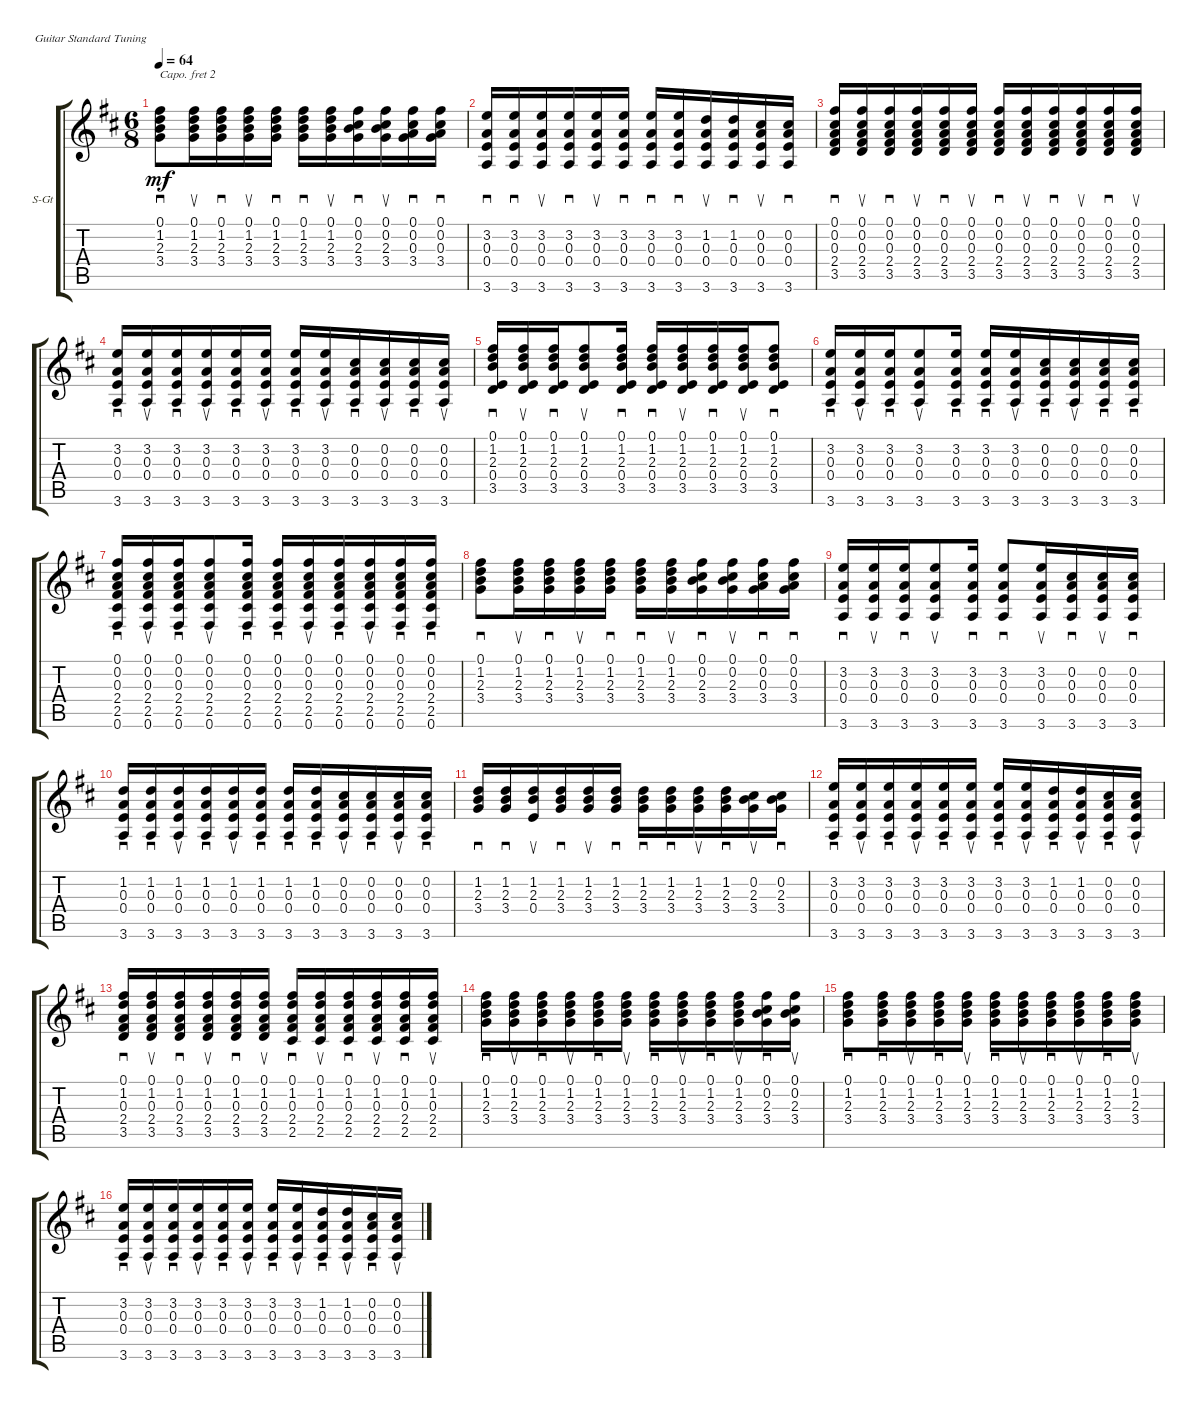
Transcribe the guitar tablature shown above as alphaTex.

\defaultSystemsLayout 4
\bracketExtendMode groupsimilarinstruments
\firstSystemTrackNameOrientation horizontal
\otherSystemsTrackNameOrientation horizontal
\track ("Acoustic Guitar" "S-Gt") {instrument acousticguitarsteel}
\staff {score tabs}
\capo 2
\tuning (E4 B3 G3 D3 A2 E2)
\ts (6 8)
\tempo 64
\clef g2
\ks d
(0.1 1.2 2.3 3.4).8{sd dy mf} (0.1 1.2 2.3 3.4).16{su} (0.1 1.2 2.3 3.4).16{sd} (0.1 1.2 2.3 3.4).16{su} (0.1 1.2 2.3 3.4).16{sd} (0.1 1.2 2.3 3.4).16{sd} (0.1 1.2 2.3 3.4).16{su} (0.1 0.2 2.3 3.4).16{sd} (0.1 0.2 2.3 3.4).16{su} (0.1 0.2 0.3 3.4).16{sd} (0.1 0.2 0.3 3.4).16{sd} |
(3.2 0.3 0.4 3.6).16{sd} (3.6 0.4 0.3 3.2).16{sd} (3.6 0.4 0.3 3.2).16{su} (3.6 0.4 0.3 3.2).16{sd} (3.6 0.4 0.3 3.2).16{su} (3.2 0.3 0.4 3.6).16{sd} (3.2 0.3 0.4 3.6).16{sd} (3.6 0.4 0.3 3.2).16{sd} (3.6 0.4 0.3 1.2).16{su} (3.6 0.4 0.3 1.2).16{sd} (3.6 0.4 0.3 0.2).16{su} (0.2 0.3 0.4 3.6).16{sd} |
(3.5 2.4 0.3 0.2 0.1).16{sd} (3.5 2.4 0.3 0.2 0.1).16{su} (3.5 2.4 0.3 0.2 0.1).16{sd} (3.5 2.4 0.3 0.2 0.1).16{su} (3.5 2.4 0.3 0.2 0.1).16{sd} (3.5 2.4 0.3 0.2 0.1).16{su} (3.5 2.4 0.3 0.2 0.1).16{sd} (3.5 2.4 0.3 0.2 0.1).16{su} (3.5 2.4 0.3 0.2 0.1).16{sd} (3.5 2.4 0.3 0.2 0.1).16{su} (3.5 2.4 0.3 0.2 0.1).16{sd} (3.5 2.4 0.3 0.2 0.1).16{su} |
(0.4 0.3 3.2 3.6).16{sd} (0.4 0.3 3.2 3.6).16{su} (0.4 0.3 3.2 3.6).16{sd} (0.4 0.3 3.2 3.6).16{su} (0.4 0.3 3.2 3.6).16{sd} (0.4 0.3 3.2 3.6).16{su} (0.4 0.3 3.2 3.6).16{sd} (0.4 0.3 3.2 3.6).16{su} (0.4 0.3 0.2 3.6).16{sd} (0.4 0.3 0.2 3.6).16{su} (0.4 0.3 0.2 3.6).16{sd} (0.4 0.3 0.2 3.6).16{su} |
(0.1 1.2 2.3 0.4 3.5).16{sd} (0.1 1.2 2.3 0.4 3.5).16{su} (0.1 1.2 2.3 0.4 3.5).16{sd} (0.1 1.2 2.3 0.4 3.5).8{su} (0.1 1.2 2.3 0.4 3.5).16{sd} (0.1 1.2 2.3 0.4 3.5).16{sd} (0.1 1.2 2.3 0.4 3.5).16{su} (0.1 1.2 2.3 0.4 3.5).16{sd} (0.1 1.2 2.3 0.4 3.5).16{su} (0.1 1.2 2.3 0.4 3.5).8{sd} |
(3.2 0.3 0.4 3.6).16{sd} (3.2 0.3 0.4 3.6).16{su} (3.2 0.3 0.4 3.6).16{sd} (3.2 0.3 0.4 3.6).8{su} (3.2 0.3 0.4 3.6).16{sd} (3.2 0.3 0.4 3.6).16{sd} (3.2 0.3 0.4 3.6).16{su} (0.2 0.3 0.4 3.6).16{sd} (0.2 0.3 0.4 3.6).16{su} (0.2 0.3 0.4 3.6).16{sd} (0.2 0.3 0.4 3.6).16{sd} |
(0.1 0.2 0.3 2.4 2.5 0.6).16{sd} (0.1 0.2 0.3 2.4 2.5 0.6).16{su} (0.1 0.2 0.3 2.4 2.5 0.6).16{sd} (0.1 0.2 0.3 2.4 2.5 0.6).8{su} (0.1 0.2 0.3 2.4 2.5 0.6).16{sd} (0.1 0.2 0.3 2.4 2.5 0.6).16{sd} (0.1 0.2 0.3 2.4 2.5 0.6).16{su} (0.1 0.2 0.3 2.4 2.5 0.6).16{sd} (0.1 0.2 0.3 2.4 2.5 0.6).16{su} (0.1 0.2 0.3 2.4 2.5 0.6).16{sd} (0.1 0.2 0.3 2.4 2.5 0.6).16{sd} |
(0.1 1.2 2.3 3.4).8{sd} (0.1 1.2 2.3 3.4).16{su} (0.1 1.2 2.3 3.4).16{sd} (0.1 1.2 2.3 3.4).16{su} (0.1 1.2 2.3 3.4).16{sd} (0.1 1.2 2.3 3.4).16{sd} (0.1 1.2 2.3 3.4).16{su} (0.1 0.2 2.3 3.4).16{sd} (0.1 0.2 2.3 3.4).16{su} (0.1 0.2 0.3 3.4).16{sd} (0.1 0.2 0.3 3.4).16{sd} |
(3.2 0.3 0.4 3.6).16{sd} (3.2 0.3 0.4 3.6).16{su} (3.2 0.3 0.4 3.6).16{sd} (3.2 0.3 0.4 3.6).8{su} (3.2 0.3 0.4 3.6).16{sd} (3.2 0.3 0.4 3.6).8{sd} (3.2 0.3 0.4 3.6).16{su} (0.2 0.3 0.4 3.6).16{sd} (0.2 0.3 0.4 3.6).16{su} (0.2 0.3 0.4 3.6).16{sd} |
(1.2 0.3 0.4 3.6).16{sd} (3.6 0.4 0.3 1.2).16{sd} (3.6 0.4 0.3 1.2).16{su} (3.6 0.4 0.3 1.2).16{sd} (3.6 0.4 0.3 1.2).16{su} (1.2 0.3 0.4 3.6).16{sd} (1.2 0.3 0.4 3.6).16{sd} (3.6 0.4 0.3 1.2).16{sd} (3.6 0.4 0.3 0.2).16{su} (3.6 0.4 0.3 0.2).16{sd} (3.6 0.4 0.3 0.2).16{su} (0.2 0.3 0.4 3.6).16{sd} |
(1.2 2.3 3.4).16{sd} (3.4 2.3 1.2).16{sd} (0.4 2.3 1.2).16{su} (3.4 2.3 1.2).16{sd} (3.4 2.3 1.2).16{su} (1.2 2.3 3.4).16{sd} (1.2 2.3 3.4).16{sd} (3.4 2.3 1.2).16{sd} (3.4 2.3 1.2).16{su} (3.4 2.3 1.2).16{sd} (3.4 2.3 0.2).16{su} (0.2 2.3 3.4).16{sd} |
(0.4 0.3 3.2 3.6).16{sd} (0.4 0.3 3.2 3.6).16{su} (0.4 0.3 3.2 3.6).16{sd} (0.4 0.3 3.2 3.6).16{su} (0.4 0.3 3.2 3.6).16{sd} (0.4 0.3 3.2 3.6).16{su} (0.4 0.3 3.2 3.6).16{sd} (0.4 0.3 3.2 3.6).16{su} (0.4 0.3 1.2 3.6).16{sd} (0.4 0.3 1.2 3.6).16{su} (0.4 0.3 0.2 3.6).16{sd} (0.4 0.3 0.2 3.6).16{su} |
(3.5 2.4 0.3 1.2 0.1).16{sd} (3.5 2.4 0.3 1.2 0.1).16{su} (3.5 2.4 0.3 1.2 0.1).16{sd} (3.5 2.4 0.3 1.2 0.1).16{su} (3.5 2.4 0.3 1.2 0.1).16{sd} (3.5 2.4 0.3 1.2 0.1).16{su} (2.5 2.4 0.3 1.2 0.1).16{sd} (2.5 2.4 0.3 1.2 0.1).16{su} (2.5 2.4 0.3 1.2 0.1).16{sd} (2.5 2.4 0.3 1.2 0.1).16{su} (2.5 2.4 0.3 1.2 0.1).16{sd} (2.5 2.4 0.3 1.2 0.1).16{su} |
(3.4 2.3 1.2 0.1).16{sd} (3.4 2.3 1.2 0.1).16{su} (3.4 2.3 1.2 0.1).16{sd} (3.4 2.3 1.2 0.1).16{su} (3.4 2.3 1.2 0.1).16{sd} (3.4 2.3 1.2 0.1).16{su} (3.4 2.3 1.2 0.1).16{sd} (3.4 2.3 1.2 0.1).16{su} (3.4 2.3 1.2 0.1).16{sd} (3.4 2.3 1.2 0.1).16{su} (3.4 2.3 0.2 0.1).16{sd} (3.4 2.3 0.2 0.1).16{su} |
(3.4 2.3 1.2 0.1).8{sd} (3.4 2.3 1.2 0.1).16{sd} (3.4 2.3 1.2 0.1).16{su} (3.4 2.3 1.2 0.1).16{sd} (3.4 2.3 1.2 0.1).16{su} (3.4 2.3 1.2 0.1).16{sd} (3.4 2.3 1.2 0.1).16{su} (3.4 2.3 1.2 0.1).16{sd} (3.4 2.3 1.2 0.1).16{su} (3.4 2.3 1.2 0.1).16{sd} (3.4 2.3 1.2 0.1).16{su} |
(0.4 0.3 3.2 3.6).16{sd} (0.4 0.3 3.2 3.6).16{su} (0.4 0.3 3.2 3.6).16{sd} (0.4 0.3 3.2 3.6).16{su} (0.4 0.3 3.2 3.6).16{sd} (0.4 0.3 3.2 3.6).16{su} (0.4 0.3 3.2 3.6).16{sd} (0.4 0.3 3.2 3.6).16{su} (0.4 0.3 1.2 3.6).16{sd} (0.4 0.3 1.2 3.6).16{su} (0.4 0.3 0.2 3.6).16{sd} (0.4 0.3 0.2 3.6).16{su}
